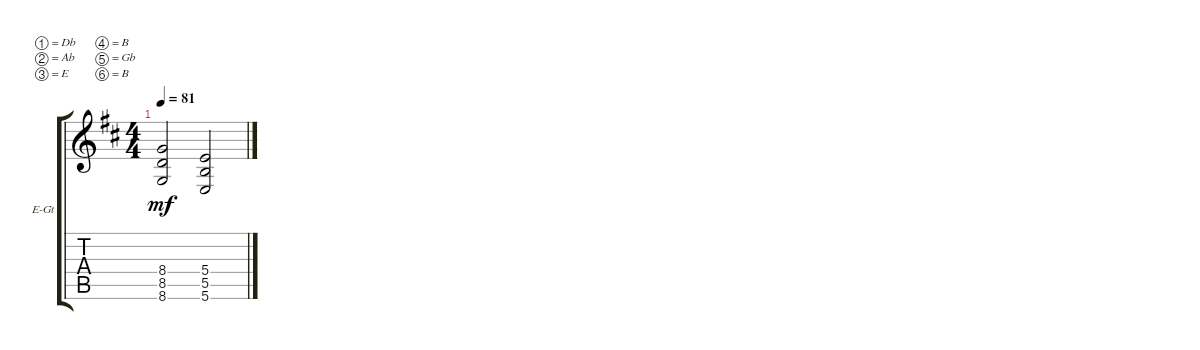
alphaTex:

\defaultSystemsLayout 4
\bracketExtendMode groupsimilarinstruments
\firstSystemTrackNameOrientation horizontal
\otherSystemsTrackNameOrientation horizontal
\track ("Electric Guitar" "E-Gt") {instrument distortionguitar}
\staff {score tabs}
\tuning (Db4 Ab3 E3 B2 Gb2 B1)
\ts (4 4)
\tempo 81
\clef g2
\ks bminor
(8.6 8.5 8.4).2{dy mf} (5.6 5.5 5.4).2
